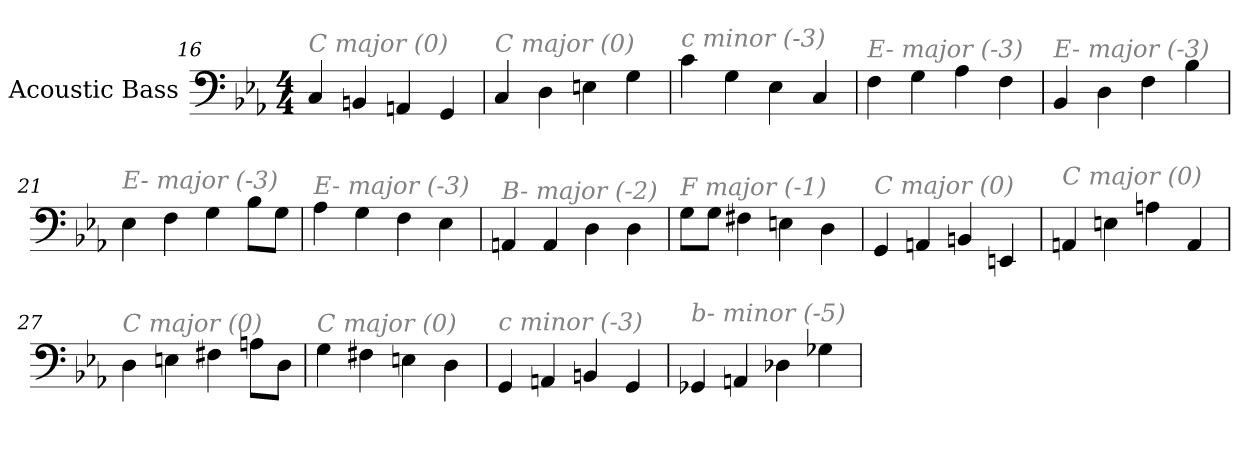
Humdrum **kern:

**kern
*part1
*staff1
*I"Acoustic Bass
*clefF4
*ITrd7c12
*k[b-e-a-]
*E-:
*M4/4
=16
!LO:TX:i:color=#808080:t=C major (0)
4CC
4BBBn
4AAAn
4GGG
=17
!LO:TX:i:color=#808080:t=C major (0)
4CC
4DD
4EEn
4GG
=18
!LO:TX:i:color=#808080:t=c minor (-3)
4C
4GG
4EE-
4CC
=19
!LO:TX:i:color=#808080:t=E- major (-3)
4FF
4GG
4AA-
4FF
=20
!LO:TX:i:color=#808080:t=E- major (-3)
4BBB-
4DD
4FF
4BB-
=21
!LO:TX:i:color=#808080:t=E- major (-3)
4EE-
4FF
4GG
8BB-L
8GGJ
=22
!LO:TX:i:color=#808080:t=E- major (-3)
4AA-
4GG
4FF
4EE-
=23
!LO:TX:i:color=#808080:t=B- major (-2)
4AAAn
4AAA
4DD
4DD
=24
!LO:TX:i:color=#808080:t=F major (-1)
8GGL
8GGJ
4FF#Xi
4EEn
4DD
=25
!LO:TX:i:color=#808080:t=C major (0)
4GGG
4AAAn
4BBBn
4EEEn
=26
!LO:TX:i:color=#808080:t=C major (0)
4AAAn
4EEn
4AAn
4AAA
=27
!LO:TX:i:color=#808080:t=C major (0)
4DD
4EEn
4FF#X
8AAnL
8DDJ
=28
!LO:TX:i:color=#808080:t=C major (0)
4GG
4FF#X
4EEn
4DD
=29
!LO:TX:i:color=#808080:t=c minor (-3)
4GGG
4AAAn
4BBBn
4GGG
=30
!LO:TX:i:color=#808080:t=b- minor (-5)
4GGG-X
4AAAn
4DD-X
4GG-X
=
*-
